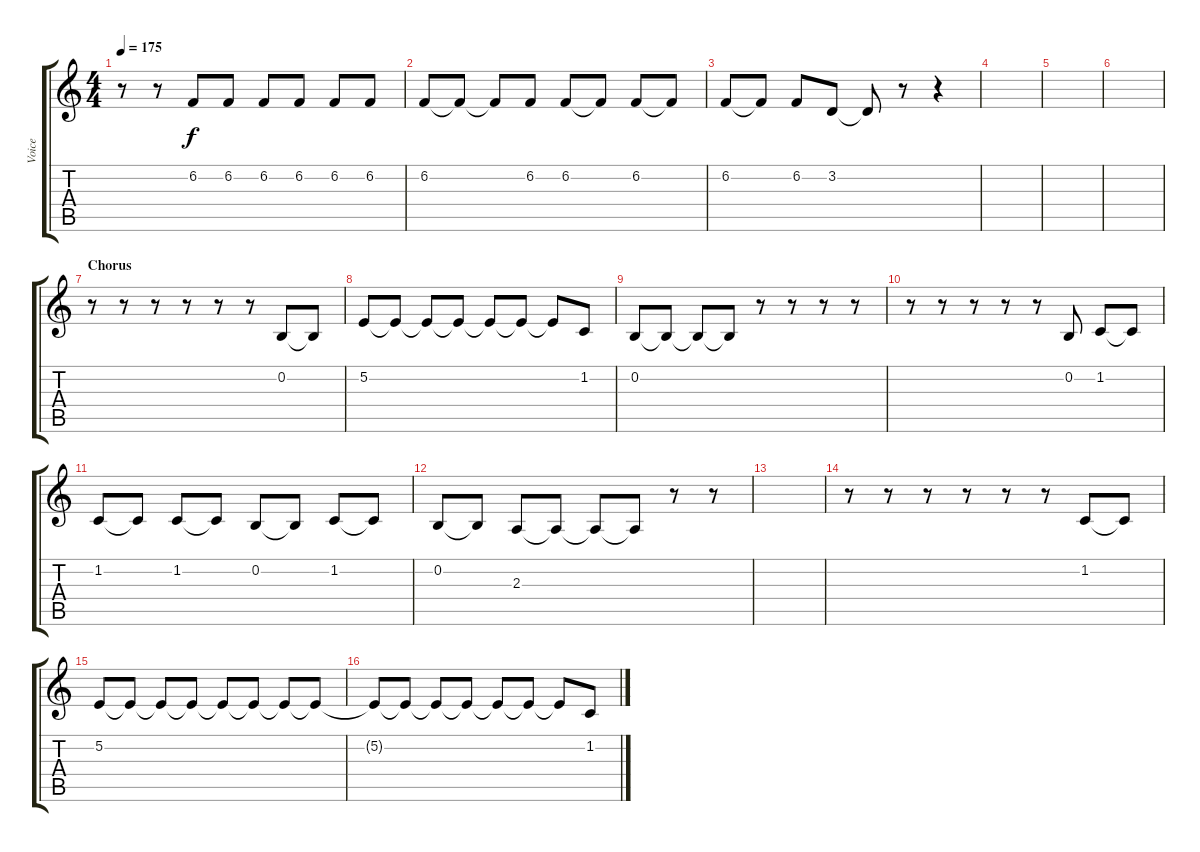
\track ("Voice" "Voice") {instrument lead2sawtooth}
\staff {score tabs}
\tuning (E4 B3 G3 D3 A2 E2) {hide}
\ts (4 4)
\tempo 175
\clef g2
\ks c
r.8{dy f} r.8 6.2.8 6.2.8 6.2.8 6.2.8 6.2.8 6.2.8 |
6.2.8 6.2{t}.8 6.2{t}.8 6.2.8 6.2.8 6.2{t}.8 6.2.8 6.2{t}.8 |
6.2.8 6.2{t}.8 6.2.8 3.2.8 3.2{t}.8 r.8 r.4 |
|
|
|
\section ("" "Chorus")
r.8 r.8 r.8 r.8 r.8 r.8 0.2.8 0.2{t}.8 |
5.2.8 5.2{t}.8 5.2{t}.8 5.2{t}.8 5.2{t}.8 5.2{t}.8 5.2{t}.8 1.2.8 |
0.2.8 0.2{t}.8 0.2{t}.8 0.2{t}.8 r.8 r.8 r.8 r.8 |
r.8 r.8 r.8 r.8 r.8 0.2.8 1.2.8 1.2{t}.8 |
1.2.8 1.2{t}.8 1.2.8 1.2{t}.8 0.2.8 0.2{t}.8 1.2.8 1.2{t}.8 |
0.2.8 0.2{t}.8 2.3.8 2.3{t}.8 2.3{t}.8 2.3{t}.8 r.8 r.8 |
|
r.8 r.8 r.8 r.8 r.8 r.8 1.2.8 1.2{t}.8 |
5.2.8 5.2{t}.8 5.2{t}.8 5.2{t}.8 5.2{t}.8 5.2{t}.8 5.2{t}.8 5.2{t}.8 |
5.2{t}.8 5.2{t}.8 5.2{t}.8 5.2{t}.8 5.2{t}.8 5.2{t}.8 5.2{t}.8 1.2.8
